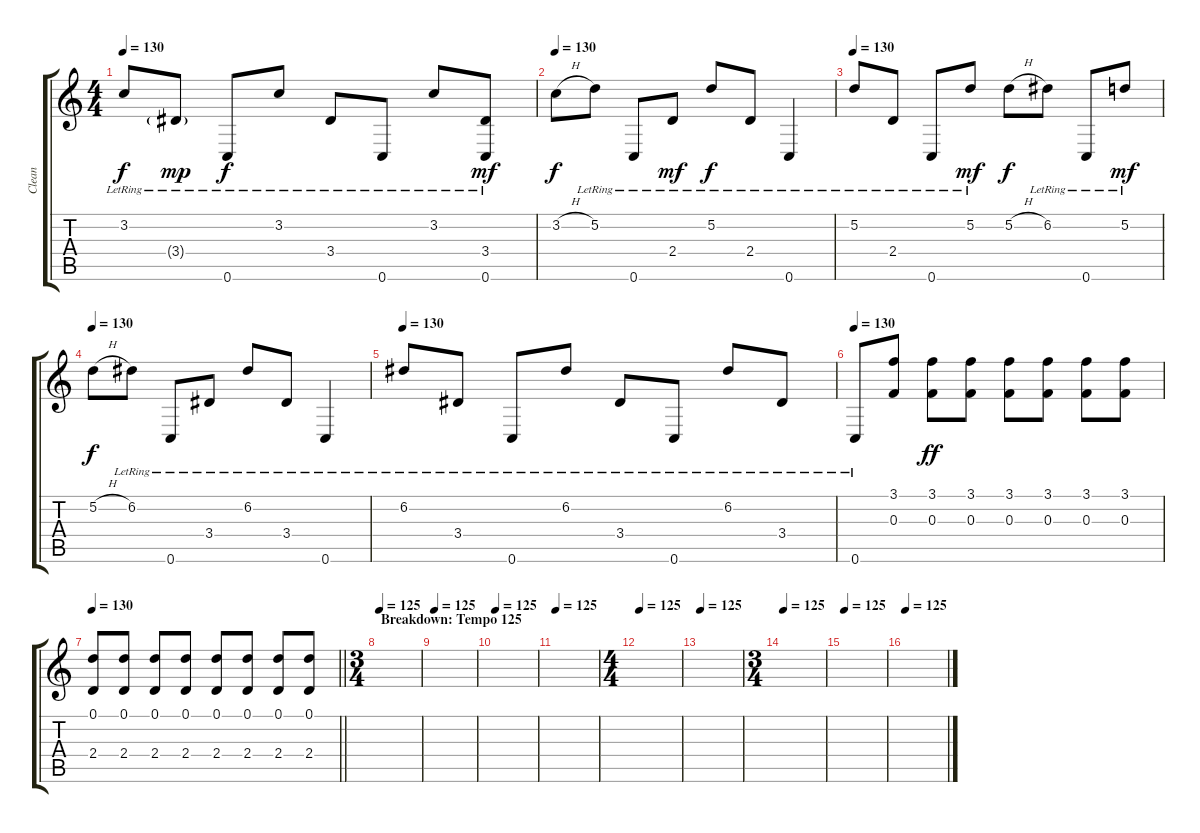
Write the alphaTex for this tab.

\track ("Clean" "Clean") {instrument electricguitarjazz}
\staff {score tabs}
\tuning (D4 A3 F3 C3 G2 C2) {hide}
\ts (4 4)
\tempo 130
\clef g2
\ks c
3.2{lr}.8{dy f} 3.4{g lr}.8{dy mp} 0.6{lr}.8{dy f} 3.2{lr}.8 3.4{lr}.8 0.6{lr}.8 3.2{lr}.8 (3.4{lr} 0.6{lr}).8{dy mf} |
\tempo 130
3.2{h}.8{dy f} 5.2{lr}.8 0.6{lr}.8 2.4{lr}.8{dy mf} 5.2{lr}.8{dy f} 2.4{lr}.8 0.6{lr}.4 |
\tempo 130
5.2{lr}.8 2.4{lr}.8 0.6{lr}.8 5.2{lr}.8{dy mf} 5.2{h}.8{dy f} 6.2{lr}.8 0.6{lr}.8 5.2{lr}.8{dy mf} |
\tempo 130
5.2{h}.8{dy f} 6.2{lr}.8 0.6{lr}.8 3.4{lr}.8 6.2{lr}.8 3.4{lr}.8 0.6{lr}.4 |
\tempo 130
6.2{lr}.8 3.4{lr}.8 0.6{lr}.8 6.2{lr}.8 3.4{lr}.8 0.6{lr}.8 6.2{lr}.8 3.4{lr}.8 |
\tempo 130
0.6{lr}.8{instrument electricguitarjazz} (3.1 0.3).8 (3.1 0.3).8{dy ff} (3.1 0.3).8 (3.1 0.3).8 (3.1 0.3).8 (3.1 0.3).8 (3.1 0.3).8 |
\tempo 130
\barLineRight lightlight
(0.1 2.4).8 (0.1 2.4).8 (0.1 2.4).8 (0.1 2.4).8 (0.1 2.4).8 (0.1 2.4).8 (0.1 2.4).8 (0.1 2.4).8 |
\ts (3 4)
\section ("" "Breakdown: Tempo 125")
\tempo 125
|
\tempo 125
|
\tempo 125
|
\tempo 120
\tempo 125
|
\ts (4 4)
\tempo 125
|
\tempo 125
|
\ts (3 4)
\tempo 125
|
\tempo 125
|
\tempo 125
